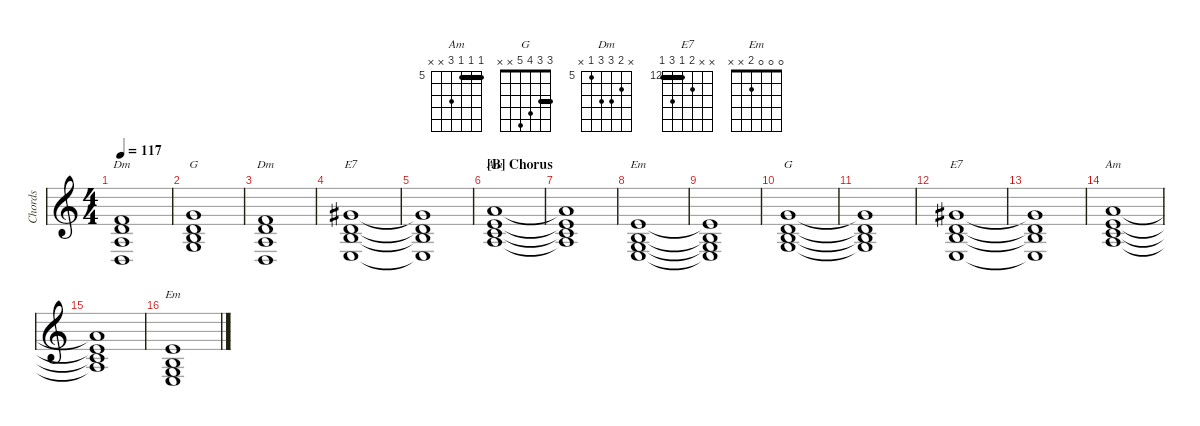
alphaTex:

\defaultSystemsLayout 4
\hideDynamics
\bracketExtendMode nobrackets
\track ("Chords" "Chords") {instrument pad2warm}
\staff {score}
\tuning (E4 B3 G3 D3 A2 E2)
\chord ("Am" 5 5 5 7 x x) {firstfret 5 showfingering false barre (5 5)}
\chord ("G" 3 3 4 5 x x) {showfingering false barre 3}
\chord ("Dm" x 6 7 7 5 x) {firstfret 5 showfingering false}
\chord ("E7" x 9 7 9 7 x) {firstfret 7 showfingering false barre 7}
\chord ("Em" 0 0 0 2 x x) {showfingering false}
\chord ("E7" x x 13 12 14 12) {firstfret 12 showfingering false barre 12}
\ts (4 4)
\scale
0.184325
\tempo 117
\accidentals auto
\clef g2
\ottava regular
\simile none
\ks c
(5.5 7.4 7.3 6.2).1{ch "Dm" dy mf beam Up} |
\scale
0.18545 (5.4 4.3 3.2 3.1).1{ch "G" beam Up} |
\scale
0.224884 (6.2 7.3 7.4 5.5).1{ch "Dm" beam Up} |
\scale
0.125329 (7.5 9.4 7.3 9.2{acc #}).1{ch "E7" beam Up} |
\scale
0.0653181 (9.2{t acc #} 7.3{t} 9.4{t} 7.5{t}).1{beam Up} |
\section ("B" "Chorus")
\scale
0.231447 (5.3 5.2 5.1 7.4).1{ch "Am" beam Up} |
\scale
0.101641 (5.3{t} 5.2{t} 5.1{t} 7.4{t}).1{beam Up} |
\scale
0.182389 (0.3 0.2 0.1 2.4).1{ch "Em" beam Up} |
\scale
0.0779882 (0.1{t} 0.2{t} 0.3{t} 2.4{t}).1{beam Up} |
\scale
0.14624 (3.1 3.2 4.3 5.4).1{ch "G" beam Up} |
\scale
0.0736424 (4.3{t} 3.2{t} 3.1{t} 5.4{t}).1{beam Up} |
\scale
0.12751 (12.6 14.5 12.4 13.3{acc #}).1{ch "E7" beam Up} |
\scale
0.0591413 (13.3{t acc #} 12.4{t} 14.5{t} 12.6{t}).1{beam Up} |
\scale
0.208326 (5.3 5.2 5.1 7.4).1{ch "Am" beam Up} |
\scale
0.0749767 (5.3{t} 5.2{t} 5.1{t} 7.4{t}).1{beam Up} |
\scale
0.169031 (0.3 0.2 0.1 2.4).1{ch "Em" beam Up}
